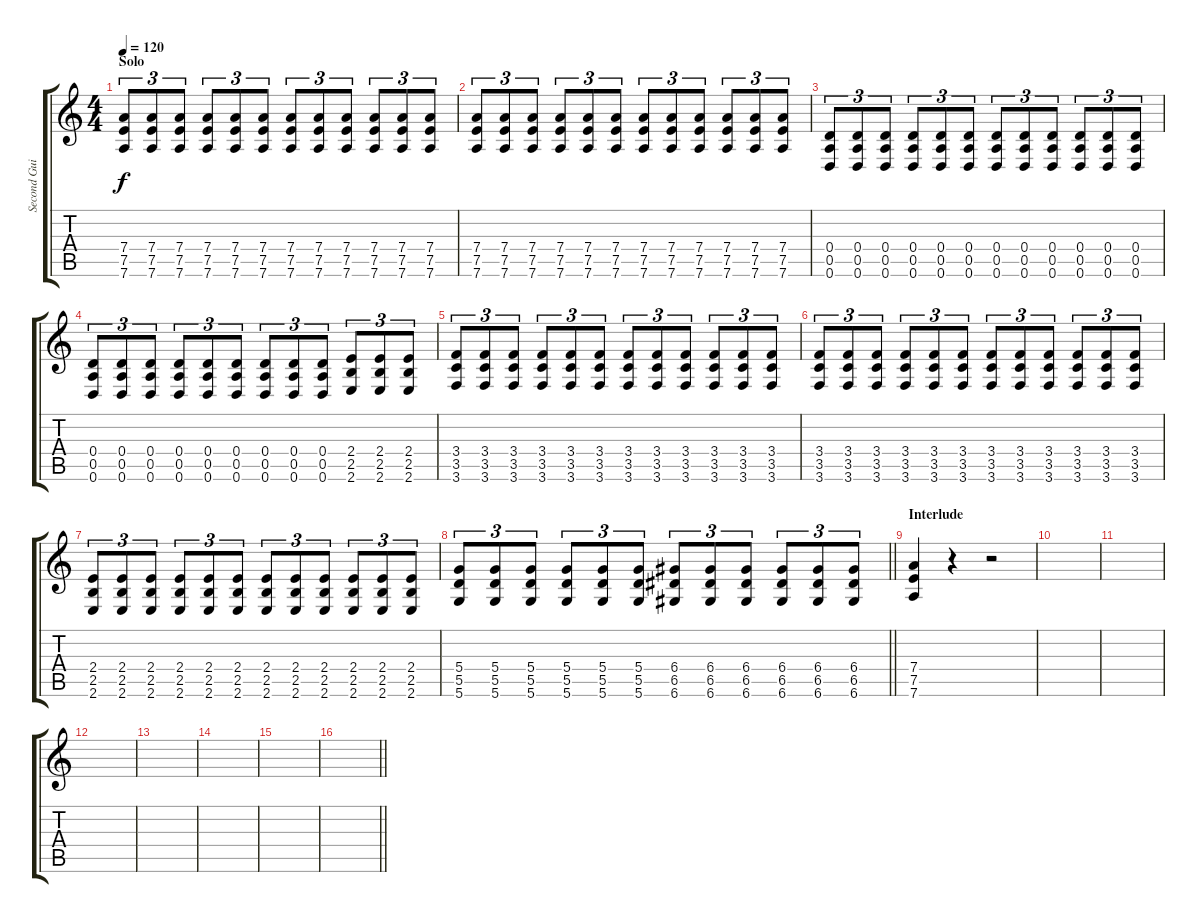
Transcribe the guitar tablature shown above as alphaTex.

\track ("Second Guitar" "Second Gui") {instrument distortionguitar}
\staff {score tabs}
\tuning (E4 B3 G3 D3 A2 D2) {hide}
\ts (4 4)
\section ("" "Solo")
\tempo 120
\clef g2
\ks c
(7.4 7.5 7.6).8{tu (3 2) dy f volume 16} (7.4 7.5 7.6).8{tu (3 2)} (7.4 7.5 7.6).8{tu (3 2)} (7.4 7.5 7.6).8{tu (3 2)} (7.4 7.5 7.6).8{tu (3 2)} (7.4 7.5 7.6).8{tu (3 2)} (7.4 7.5 7.6).8{tu (3 2)} (7.4 7.5 7.6).8{tu (3 2)} (7.4 7.5 7.6).8{tu (3 2)} (7.4 7.5 7.6).8{tu (3 2)} (7.4 7.5 7.6).8{tu (3 2)} (7.4 7.5 7.6).8{tu (3 2)} |
(7.4 7.5 7.6).8{tu (3 2)} (7.4 7.5 7.6).8{tu (3 2)} (7.4 7.5 7.6).8{tu (3 2)} (7.4 7.5 7.6).8{tu (3 2)} (7.4 7.5 7.6).8{tu (3 2)} (7.4 7.5 7.6).8{tu (3 2)} (7.4 7.5 7.6).8{tu (3 2)} (7.4 7.5 7.6).8{tu (3 2)} (7.4 7.5 7.6).8{tu (3 2)} (7.4 7.5 7.6).8{tu (3 2)} (7.4 7.5 7.6).8{tu (3 2)} (7.4 7.5 7.6).8{tu (3 2)} |
(0.4 0.5 0.6).8{tu (3 2)} (0.4 0.5 0.6).8{tu (3 2)} (0.4 0.5 0.6).8{tu (3 2)} (0.4 0.5 0.6).8{tu (3 2)} (0.4 0.5 0.6).8{tu (3 2)} (0.4 0.5 0.6).8{tu (3 2)} (0.4 0.5 0.6).8{tu (3 2)} (0.4 0.5 0.6).8{tu (3 2)} (0.4 0.5 0.6).8{tu (3 2)} (0.4 0.5 0.6).8{tu (3 2)} (0.4 0.5 0.6).8{tu (3 2)} (0.4 0.5 0.6).8{tu (3 2)} |
(0.4 0.5 0.6).8{tu (3 2)} (0.4 0.5 0.6).8{tu (3 2)} (0.4 0.5 0.6).8{tu (3 2)} (0.4 0.5 0.6).8{tu (3 2)} (0.4 0.5 0.6).8{tu (3 2)} (0.4 0.5 0.6).8{tu (3 2)} (0.4 0.5 0.6).8{tu (3 2)} (0.4 0.5 0.6).8{tu (3 2)} (0.4 0.5 0.6).8{tu (3 2)} (2.4 2.5 2.6).8{tu (3 2)} (2.4 2.5 2.6).8{tu (3 2)} (2.4 2.5 2.6).8{tu (3 2)} |
(3.4 3.5 3.6).8{tu (3 2)} (3.4 3.5 3.6).8{tu (3 2)} (3.4 3.5 3.6).8{tu (3 2)} (3.4 3.5 3.6).8{tu (3 2)} (3.4 3.5 3.6).8{tu (3 2)} (3.4 3.5 3.6).8{tu (3 2)} (3.4 3.5 3.6).8{tu (3 2)} (3.4 3.5 3.6).8{tu (3 2)} (3.4 3.5 3.6).8{tu (3 2)} (3.4 3.5 3.6).8{tu (3 2)} (3.4 3.5 3.6).8{tu (3 2)} (3.4 3.5 3.6).8{tu (3 2)} |
(3.4 3.5 3.6).8{tu (3 2)} (3.4 3.5 3.6).8{tu (3 2)} (3.4 3.5 3.6).8{tu (3 2)} (3.4 3.5 3.6).8{tu (3 2)} (3.4 3.5 3.6).8{tu (3 2)} (3.4 3.5 3.6).8{tu (3 2)} (3.4 3.5 3.6).8{tu (3 2)} (3.4 3.5 3.6).8{tu (3 2)} (3.4 3.5 3.6).8{tu (3 2)} (3.4 3.5 3.6).8{tu (3 2)} (3.4 3.5 3.6).8{tu (3 2)} (3.4 3.5 3.6).8{tu (3 2)} |
(2.4 2.5 2.6).8{tu (3 2)} (2.4 2.5 2.6).8{tu (3 2)} (2.4 2.5 2.6).8{tu (3 2)} (2.4 2.5 2.6).8{tu (3 2)} (2.4 2.5 2.6).8{tu (3 2)} (2.4 2.5 2.6).8{tu (3 2)} (2.4 2.5 2.6).8{tu (3 2)} (2.4 2.5 2.6).8{tu (3 2)} (2.4 2.5 2.6).8{tu (3 2)} (2.4 2.5 2.6).8{tu (3 2)} (2.4 2.5 2.6).8{tu (3 2)} (2.4 2.5 2.6).8{tu (3 2)} |
\barLineRight lightlight
(5.4 5.5 5.6).8{tu (3 2)} (5.4 5.5 5.6).8{tu (3 2)} (5.4 5.5 5.6).8{tu (3 2)} (5.4 5.5 5.6).8{tu (3 2)} (5.4 5.5 5.6).8{tu (3 2)} (5.4 5.5 5.6).8{tu (3 2)} (6.4 6.5 6.6).8{tu (3 2)} (6.4 6.5 6.6).8{tu (3 2)} (6.4 6.5 6.6).8{tu (3 2)} (6.4 6.5 6.6).8{tu (3 2)} (6.4 6.5 6.6).8{tu (3 2)} (6.4 6.5 6.6).8{tu (3 2)} |
\section ("" "Interlude")
(7.4 7.5 7.6).4 r.4 r.2 |
|
|
|
|
|
|
\barLineRight lightlight
